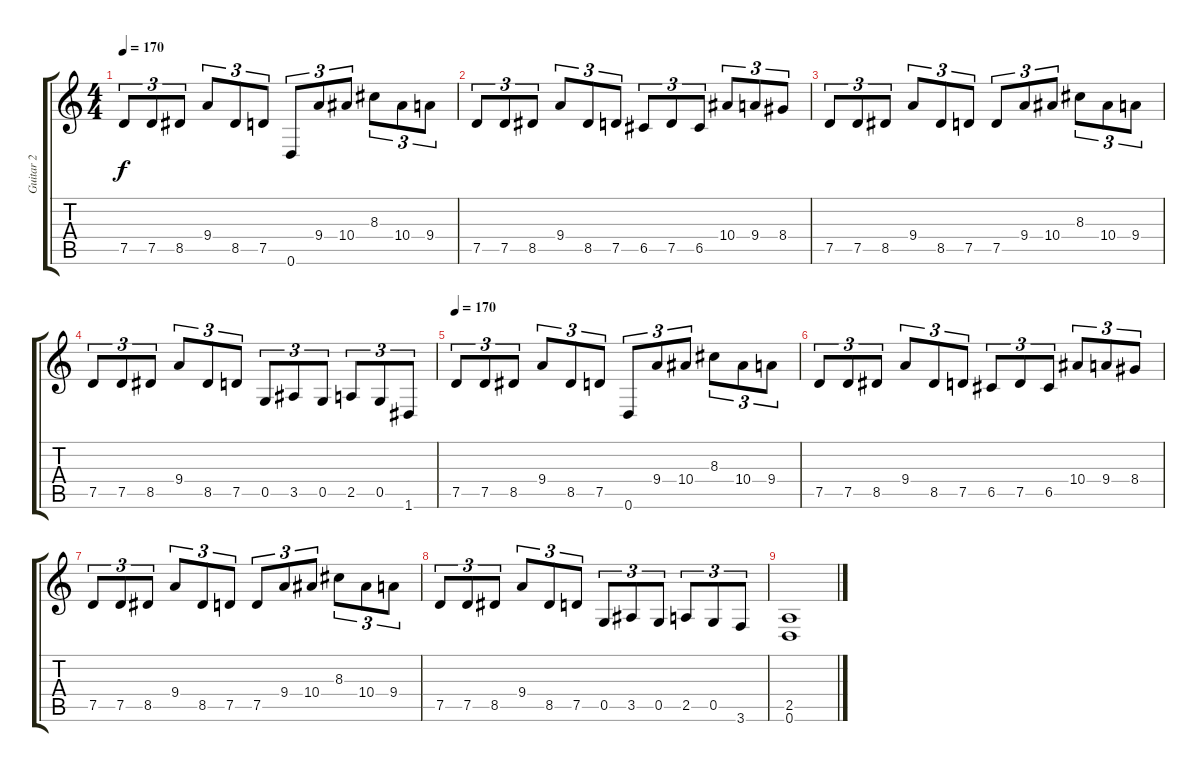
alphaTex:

\track ("Guitar 2" "Guitar 2") {instrument distortionguitar}
\staff {score tabs}
\tuning (D4 A3 F3 C3 G2 D2) {hide}
\ts (4 4)
\tempo 170
\clef g2
\ks c
7.5.8{tu (3 2) dy f} 7.5.8{tu (3 2)} 8.5.8{tu (3 2)} 9.4.8{tu (3 2)} 8.5.8{tu (3 2)} 7.5.8{tu (3 2)} 0.6.8{tu (3 2)} 9.4.8{tu (3 2)} 10.4.8{tu (3 2)} 8.3.8{tu (3 2)} 10.4.8{tu (3 2)} 9.4.8{tu (3 2)} |
7.5.8{tu (3 2)} 7.5.8{tu (3 2)} 8.5.8{tu (3 2)} 9.4.8{tu (3 2)} 8.5.8{tu (3 2)} 7.5.8{tu (3 2)} 6.5.8{tu (3 2)} 7.5.8{tu (3 2)} 6.5.8{tu (3 2)} 10.4.8{tu (3 2)} 9.4.8{tu (3 2)} 8.4.8{tu (3 2)} |
7.5.8{tu (3 2)} 7.5.8{tu (3 2)} 8.5.8{tu (3 2)} 9.4.8{tu (3 2)} 8.5.8{tu (3 2)} 7.5.8{tu (3 2)} 7.5.8{tu (3 2)} 9.4.8{tu (3 2)} 10.4.8{tu (3 2)} 8.3.8{tu (3 2)} 10.4.8{tu (3 2)} 9.4.8{tu (3 2)} |
7.5.8{tu (3 2)} 7.5.8{tu (3 2)} 8.5.8{tu (3 2)} 9.4.8{tu (3 2)} 8.5.8{tu (3 2)} 7.5.8{tu (3 2)} 0.5.8{tu (3 2)} 3.5.8{tu (3 2)} 0.5.8{tu (3 2)} 2.5.8{tu (3 2)} 0.5.8{tu (3 2)} 1.6.8{tu (3 2)} |
\tempo 170
7.5.8{tu (3 2)} 7.5.8{tu (3 2)} 8.5.8{tu (3 2)} 9.4.8{tu (3 2)} 8.5.8{tu (3 2)} 7.5.8{tu (3 2)} 0.6.8{tu (3 2)} 9.4.8{tu (3 2)} 10.4.8{tu (3 2)} 8.3.8{tu (3 2)} 10.4.8{tu (3 2)} 9.4.8{tu (3 2)} |
7.5.8{tu (3 2)} 7.5.8{tu (3 2)} 8.5.8{tu (3 2)} 9.4.8{tu (3 2)} 8.5.8{tu (3 2)} 7.5.8{tu (3 2)} 6.5.8{tu (3 2)} 7.5.8{tu (3 2)} 6.5.8{tu (3 2)} 10.4.8{tu (3 2)} 9.4.8{tu (3 2)} 8.4.8{tu (3 2)} |
7.5.8{tu (3 2)} 7.5.8{tu (3 2)} 8.5.8{tu (3 2)} 9.4.8{tu (3 2)} 8.5.8{tu (3 2)} 7.5.8{tu (3 2)} 7.5.8{tu (3 2)} 9.4.8{tu (3 2)} 10.4.8{tu (3 2)} 8.3.8{tu (3 2)} 10.4.8{tu (3 2)} 9.4.8{tu (3 2)} |
7.5.8{tu (3 2)} 7.5.8{tu (3 2)} 8.5.8{tu (3 2)} 9.4.8{tu (3 2)} 8.5.8{tu (3 2)} 7.5.8{tu (3 2)} 0.5.8{tu (3 2)} 3.5.8{tu (3 2)} 0.5.8{tu (3 2)} 2.5.8{tu (3 2)} 0.5.8{tu (3 2)} 3.6.8{tu (3 2)} |
(2.5 0.6).1
